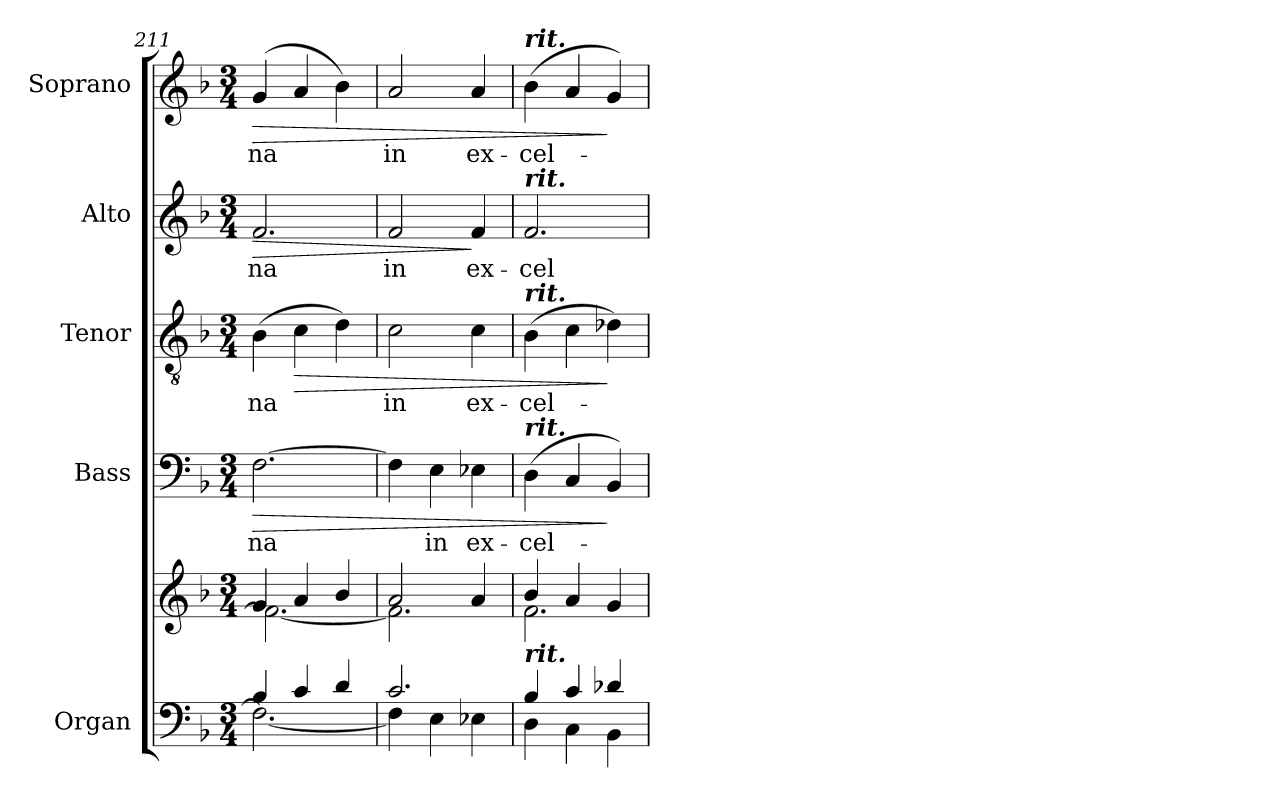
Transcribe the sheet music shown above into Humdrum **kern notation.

**kern	**kern	**kern	**text	**dynam	**kern	**text	**dynam	**kern	**text	**dynam	**kern	**text	**dynam
*part5	*part5	*part4	*part4	*part4	*part3	*part3	*part3	*part2	*part2	*part2	*part1	*part1	*part1
*staff6	*staff5	*staff4	*staff4	*staff4	*staff3	*staff3	*staff3	*staff2	*staff2	*staff2	*staff1	*staff1	*staff1
*I"Organ	*	*I"Bass	*	*	*I"Tenor	*	*	*I"Alto	*	*	*I"Soprano	*	*
*I'Org.	*	*I'B.	*	*	*I'T.	*	*	*I'A.	*	*	*I'S.	*	*
*clefF4	*clefG2	*clefF4	*	*	*clefGv2	*	*	*clefG2	*	*	*clefG2	*	*
*k[b-]	*k[b-]	*k[b-]	*	*	*k[b-]	*	*	*k[b-]	*	*	*k[b-]	*	*
*F:	*F:	*F:	*	*	*F:	*	*	*F:	*	*	*F:	*	*
*M3/4	*M3/4	*M3/4	*	*	*M3/4	*	*	*M3/4	*	*	*M3/4	*	*
=211	=211	=211	=211	=211	=211	=211	=211	=211	=211	=211	=211	=211	=211
*^	*^	*	*	*	*	*	*	*	*	*	*	*	*
!	!	!	!	!	!LO:LY:b	!LO:HP:b	!	!LO:LY:b	!	!	!LO:LY:b	!LO:HP:b	!	!LO:LY:b	!LO:HP:b
4B-/	2.F\_	4g/	2.f\_	[2.F\	-na	>	(>4B-\	-na	.	2.f/	-na	>	(>4g/	-na	>
!	!	!	!	!	!	!	!	!	!LO:HP:b	!	!	!	!	!	!
4c/	.	4a/	.	.	.	.	4c\	.	>	.	.	.	4a/	.	.
4d/	.	4b-/	.	.	.	.	4d\)	.	.	.	.	.	4b-\)	.	.
=212	=212	=212	=212	=212	=212	=212	=212	=212	=212	=212	=212	=212	=212	=212	=212
!	!	!	!	!	!	!	!	!LO:LY:b	!	!	!LO:LY:b	!	!	!LO:LY:b	!
2.c/	4F\]	2a/	2.f\]	4F\]	.	.	2c\	in	.	2f/	in	.	2a/	in	.
!	!	!	!	!	!LO:LY:b	!	!	!	!	!	!	!	!	!	!
.	4E\	.	.	4E\	in	.	.	.	.	.	.	.	.	.	.
!	!	!	!	!	!LO:LY:b	!	!	!LO:LY:b	!	!	!LO:LY:b	!	!	!LO:LY:b	!
.	4E-X\	4a/	.	4E-X\	ex-	.	4c\	ex-	.	4f/	ex-	]	4a/	ex-	.
=213	=213	=213	=213	=213	=213	=213	=213	=213	=213	=213	=213	=213	=213	=213	=213
!	!	!	!	!	!	!	!	!	!	!	!	!	!LO:TX:a:Bi:t=rit.	!	!
!	!	!	!	!	!	!	!	!	!	!LO:TX:a:Bi:t=rit.	!	!	!	!	!
!	!	!	!	!	!	!	!LO:TX:a:Bi:t=rit.	!	!	!	!	!	!	!	!
!	!	!	!	!LO:TX:a:Bi:t=rit.	!	!	!	!	!	!	!	!	!	!	!
!	!	!LO:TX:b:Bi:t=rit.	!	!	!	!	!	!	!	!	!	!	!	!	!
!	!	!	!	!	!LO:LY:b	!	!	!LO:LY:b	!	!	!LO:LY:b	!	!	!LO:LY:b	!
4B-/	4D\	4b-/	2.f\	(>4D\	-cel-	.	(>4B-\	-cel-	.	2.f/	-cel-	.	(>4b-\	-cel-	.
4c/	4C\	4a/	.	4C/	.	.	4c\	.	.	.	.	.	4a/	.	.
4d-X/	4BB-\	4g/	.	4BB-/)	.	]	4d-X\)	.	]	.	.	.	4g/)	.	]
*v	*v	*	*	*	*	*	*	*	*	*	*	*	*	*	*
*	*v	*v	*	*	*	*	*	*	*	*	*	*	*	*
=	=	=	=	=	=	=	=	=	=	=	=	=	=
*-	*-	*-	*-	*-	*-	*-	*-	*-	*-	*-	*-	*-	*-
